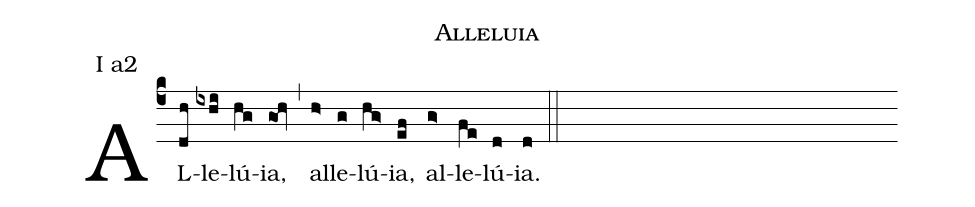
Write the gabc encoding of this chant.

name: Alleluia;
annotation: I a2;
mode: 1;
%%
(c4)
AL(dh)le(ixhi)lú(hg)ia,(gOh) (,)
al(h>)le(g)lú(hg>)ia,(ef) al(g>)le(fe)lú(d)ia.(d) (::)
